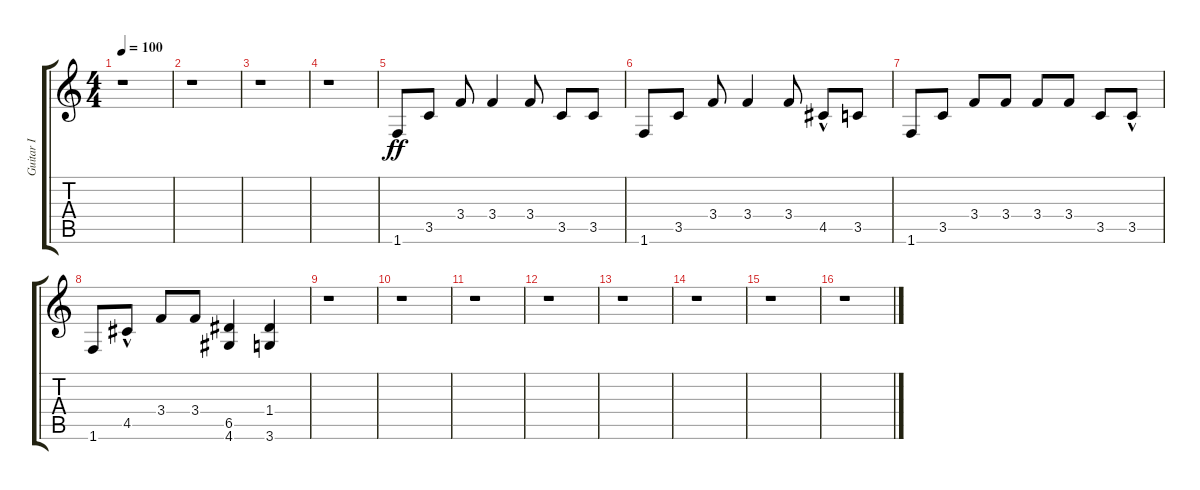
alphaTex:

\track ("Guitar I" "Guitar I") {instrument electricguitarclean}
\staff {score tabs}
\tuning (E4 B3 G3 D3 A2 E2) {hide}
\ts (4 4)
\tempo 100
\clef g2
\ks c
r.1{dy ff} |
r.1 |
r.1 |
r.1 |
1.6.8 3.5.8 3.4.8 3.4.4 3.4.8 3.5.8 3.5.8 |
1.6.8 3.5.8 3.4.8 3.4.4 3.4.8 4.5{hac}.8 3.5.8 |
1.6.8 3.5.8 3.4.8 3.4.8 3.4.8 3.4.8 3.5.8 3.5{hac}.8 |
1.6.8 4.5{hac}.8 3.4.8 3.4.8 (6.5 4.6).4 (1.4 3.6).4 |
r.1 |
r.1 |
r.1 |
r.1 |
r.1 |
r.1 |
r.1 |
r.1
